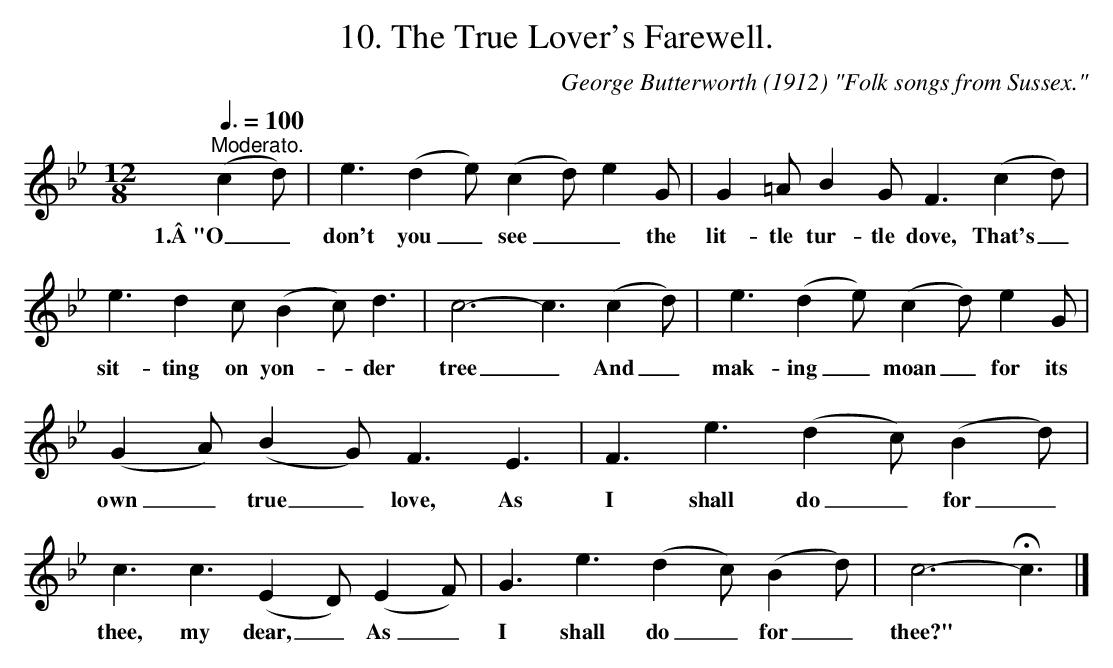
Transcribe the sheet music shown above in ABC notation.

X:1
T:10. The True Lover's Farewell.
C:George Butterworth (1912) "Folk songs from Sussex."
L:1/8
Q:3/8=100
M:12/8
K:Cdor
V:1
"^Moderato." (c2 d) | e3 (d2 e) (c2 d) e2 G | G2 !courtesy!=A B2 G F3 (c2 d) |$ e3 d2 c (B2 c) d3 | %4
w: 1.Â "O _|don't you _ see _ _ the|lit- tle tur- tle dove, That's _|sit- ting on yon- * der|
 c6- c3 (c2 d) | e3 (d2 e) (c2 d) e2 G |$ (G2 A) (B2 G) F3 E3 | F3 e3 (d2 c) (B2 d) |$ %8
w: tree _ And _|mak- ing _ moan _ for its|own _ true _ love, As|I shall do _ for _|
 c3 c3 (E2 D) (E2 F) | G3 e3 (d2 c) (B2 d) | c6- !fermata!c3 |] %11
w: thee, my dear, _ As _|I shall do _ for _|thee?" *|
